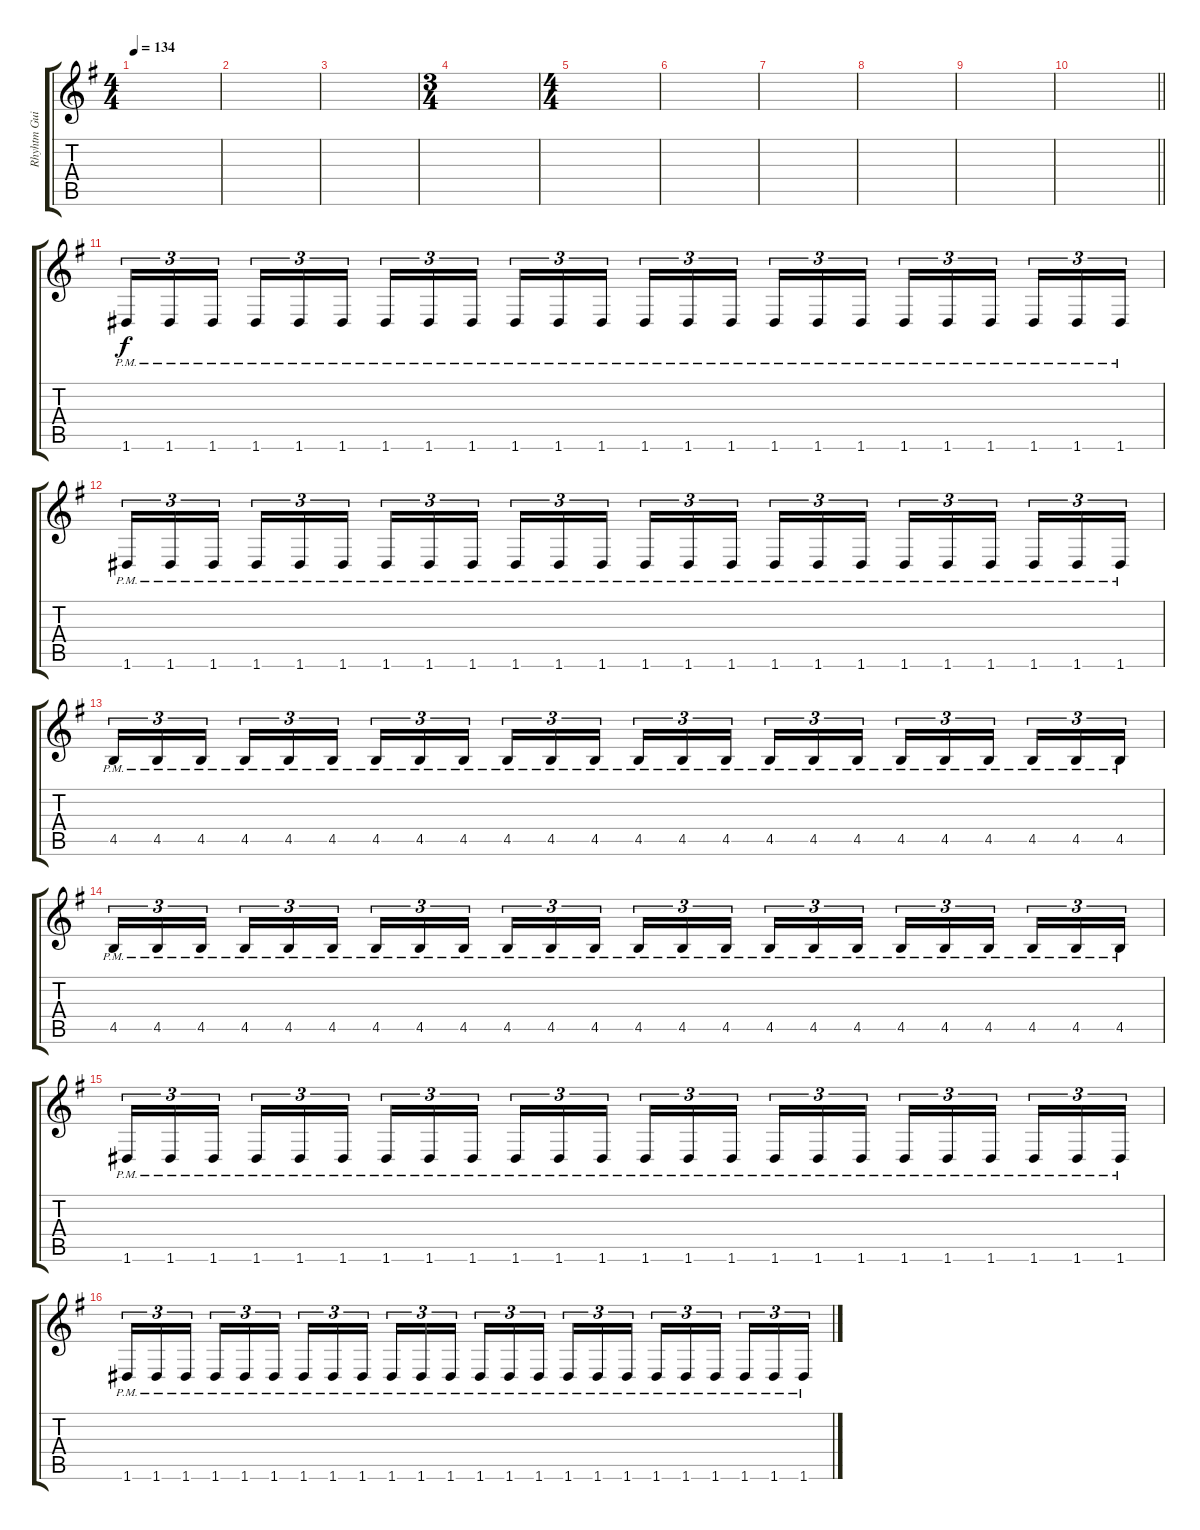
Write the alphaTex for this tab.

\track ("Rhyhtm Guitars" "Rhyhtm Gui") {instrument distortionguitar}
\staff {score tabs}
\tuning (D4 A3 F3 C3 G2 D2) {hide}
\ts (4 4)
\section ("" "")
\tempo 134
\clef g2
\ks g
|
|
|
\ts (3 4)
|
\ts (4 4)
|
|
|
|
|
\barLineRight lightlight
|
\section ("" "")
1.6{pm}.16{tu (3 2)} 1.6{pm}.16{tu (3 2)} 1.6{pm}.16{tu (3 2)} 1.6{pm}.16{tu (3 2)} 1.6{pm}.16{tu (3 2)} 1.6{pm}.16{tu (3 2)} 1.6{pm}.16{tu (3 2)} 1.6{pm}.16{tu (3 2)} 1.6{pm}.16{tu (3 2)} 1.6{pm}.16{tu (3 2)} 1.6{pm}.16{tu (3 2)} 1.6{pm}.16{tu (3 2)} 1.6{pm}.16{tu (3 2)} 1.6{pm}.16{tu (3 2)} 1.6{pm}.16{tu (3 2)} 1.6{pm}.16{tu (3 2)} 1.6{pm}.16{tu (3 2)} 1.6{pm}.16{tu (3 2)} 1.6{pm}.16{tu (3 2)} 1.6{pm}.16{tu (3 2)} 1.6{pm}.16{tu (3 2)} 1.6{pm}.16{tu (3 2)} 1.6{pm}.16{tu (3 2)} 1.6{pm}.16{tu (3 2)} |
1.6{pm}.16{tu (3 2)} 1.6{pm}.16{tu (3 2)} 1.6{pm}.16{tu (3 2)} 1.6{pm}.16{tu (3 2)} 1.6{pm}.16{tu (3 2)} 1.6{pm}.16{tu (3 2)} 1.6{pm}.16{tu (3 2)} 1.6{pm}.16{tu (3 2)} 1.6{pm}.16{tu (3 2)} 1.6{pm}.16{tu (3 2)} 1.6{pm}.16{tu (3 2)} 1.6{pm}.16{tu (3 2)} 1.6{pm}.16{tu (3 2)} 1.6{pm}.16{tu (3 2)} 1.6{pm}.16{tu (3 2)} 1.6{pm}.16{tu (3 2)} 1.6{pm}.16{tu (3 2)} 1.6{pm}.16{tu (3 2)} 1.6{pm}.16{tu (3 2)} 1.6{pm}.16{tu (3 2)} 1.6{pm}.16{tu (3 2)} 1.6{pm}.16{tu (3 2)} 1.6{pm}.16{tu (3 2)} 1.6{pm}.16{tu (3 2)} |
4.5{pm}.16{tu (3 2)} 4.5{pm}.16{tu (3 2)} 4.5{pm}.16{tu (3 2)} 4.5{pm}.16{tu (3 2)} 4.5{pm}.16{tu (3 2)} 4.5{pm}.16{tu (3 2)} 4.5{pm}.16{tu (3 2)} 4.5{pm}.16{tu (3 2)} 4.5{pm}.16{tu (3 2)} 4.5{pm}.16{tu (3 2)} 4.5{pm}.16{tu (3 2)} 4.5{pm}.16{tu (3 2)} 4.5{pm}.16{tu (3 2)} 4.5{pm}.16{tu (3 2)} 4.5{pm}.16{tu (3 2)} 4.5{pm}.16{tu (3 2)} 4.5{pm}.16{tu (3 2)} 4.5{pm}.16{tu (3 2)} 4.5{pm}.16{tu (3 2)} 4.5{pm}.16{tu (3 2)} 4.5{pm}.16{tu (3 2)} 4.5{pm}.16{tu (3 2)} 4.5{pm}.16{tu (3 2)} 4.5{pm}.16{tu (3 2)} |
4.5{pm}.16{tu (3 2)} 4.5{pm}.16{tu (3 2)} 4.5{pm}.16{tu (3 2)} 4.5{pm}.16{tu (3 2)} 4.5{pm}.16{tu (3 2)} 4.5{pm}.16{tu (3 2)} 4.5{pm}.16{tu (3 2)} 4.5{pm}.16{tu (3 2)} 4.5{pm}.16{tu (3 2)} 4.5{pm}.16{tu (3 2)} 4.5{pm}.16{tu (3 2)} 4.5{pm}.16{tu (3 2)} 4.5{pm}.16{tu (3 2)} 4.5{pm}.16{tu (3 2)} 4.5{pm}.16{tu (3 2)} 4.5{pm}.16{tu (3 2)} 4.5{pm}.16{tu (3 2)} 4.5{pm}.16{tu (3 2)} 4.5{pm}.16{tu (3 2)} 4.5{pm}.16{tu (3 2)} 4.5{pm}.16{tu (3 2)} 4.5{pm}.16{tu (3 2)} 4.5{pm}.16{tu (3 2)} 4.5{pm}.16{tu (3 2)} |
1.6{pm}.16{tu (3 2)} 1.6{pm}.16{tu (3 2)} 1.6{pm}.16{tu (3 2)} 1.6{pm}.16{tu (3 2)} 1.6{pm}.16{tu (3 2)} 1.6{pm}.16{tu (3 2)} 1.6{pm}.16{tu (3 2)} 1.6{pm}.16{tu (3 2)} 1.6{pm}.16{tu (3 2)} 1.6{pm}.16{tu (3 2)} 1.6{pm}.16{tu (3 2)} 1.6{pm}.16{tu (3 2)} 1.6{pm}.16{tu (3 2)} 1.6{pm}.16{tu (3 2)} 1.6{pm}.16{tu (3 2)} 1.6{pm}.16{tu (3 2)} 1.6{pm}.16{tu (3 2)} 1.6{pm}.16{tu (3 2)} 1.6{pm}.16{tu (3 2)} 1.6{pm}.16{tu (3 2)} 1.6{pm}.16{tu (3 2)} 1.6{pm}.16{tu (3 2)} 1.6{pm}.16{tu (3 2)} 1.6{pm}.16{tu (3 2)} |
1.6{pm}.16{tu (3 2)} 1.6{pm}.16{tu (3 2)} 1.6{pm}.16{tu (3 2)} 1.6{pm}.16{tu (3 2)} 1.6{pm}.16{tu (3 2)} 1.6{pm}.16{tu (3 2)} 1.6{pm}.16{tu (3 2)} 1.6{pm}.16{tu (3 2)} 1.6{pm}.16{tu (3 2)} 1.6{pm}.16{tu (3 2)} 1.6{pm}.16{tu (3 2)} 1.6{pm}.16{tu (3 2)} 1.6{pm}.16{tu (3 2)} 1.6{pm}.16{tu (3 2)} 1.6{pm}.16{tu (3 2)} 1.6{pm}.16{tu (3 2)} 1.6{pm}.16{tu (3 2)} 1.6{pm}.16{tu (3 2)} 1.6{pm}.16{tu (3 2)} 1.6{pm}.16{tu (3 2)} 1.6{pm}.16{tu (3 2)} 1.6{pm}.16{tu (3 2)} 1.6{pm}.16{tu (3 2)} 1.6{pm}.16{tu (3 2)}
